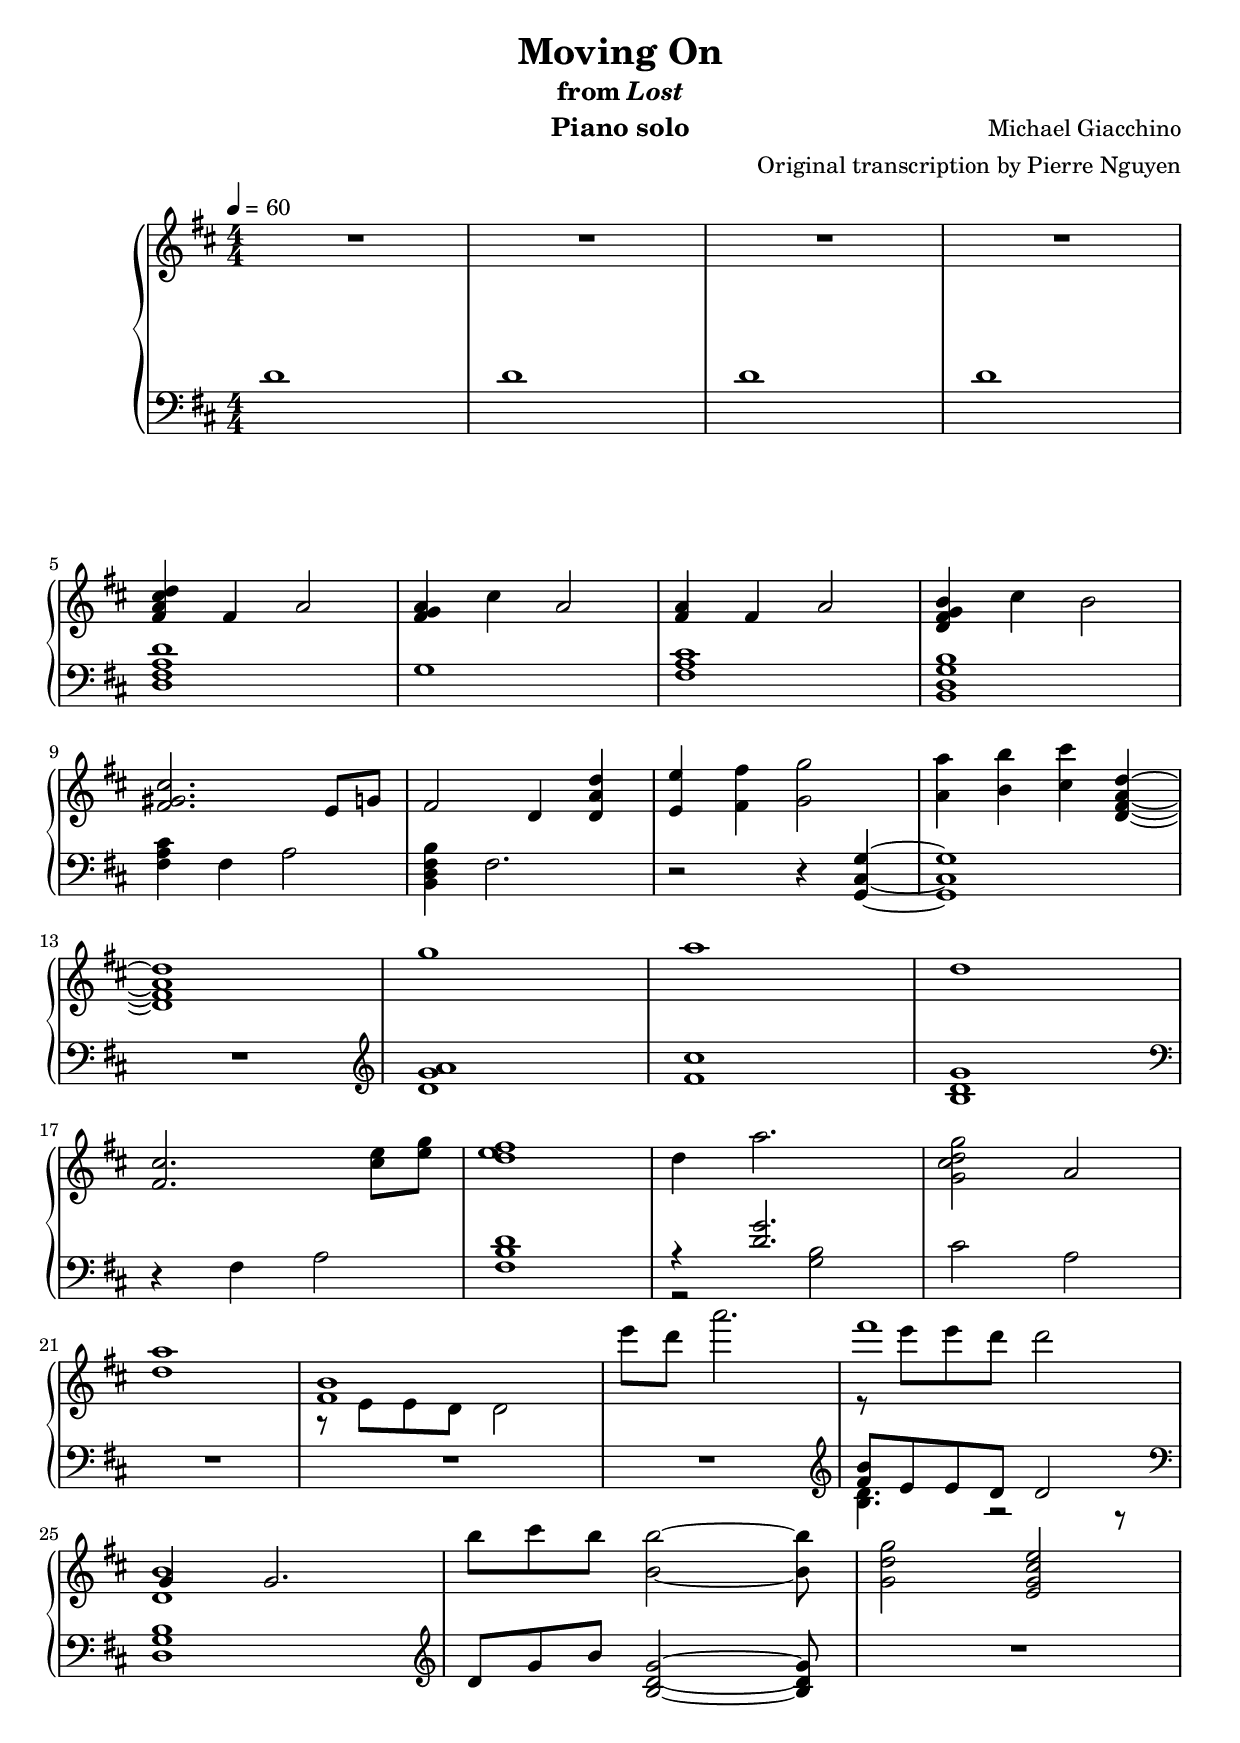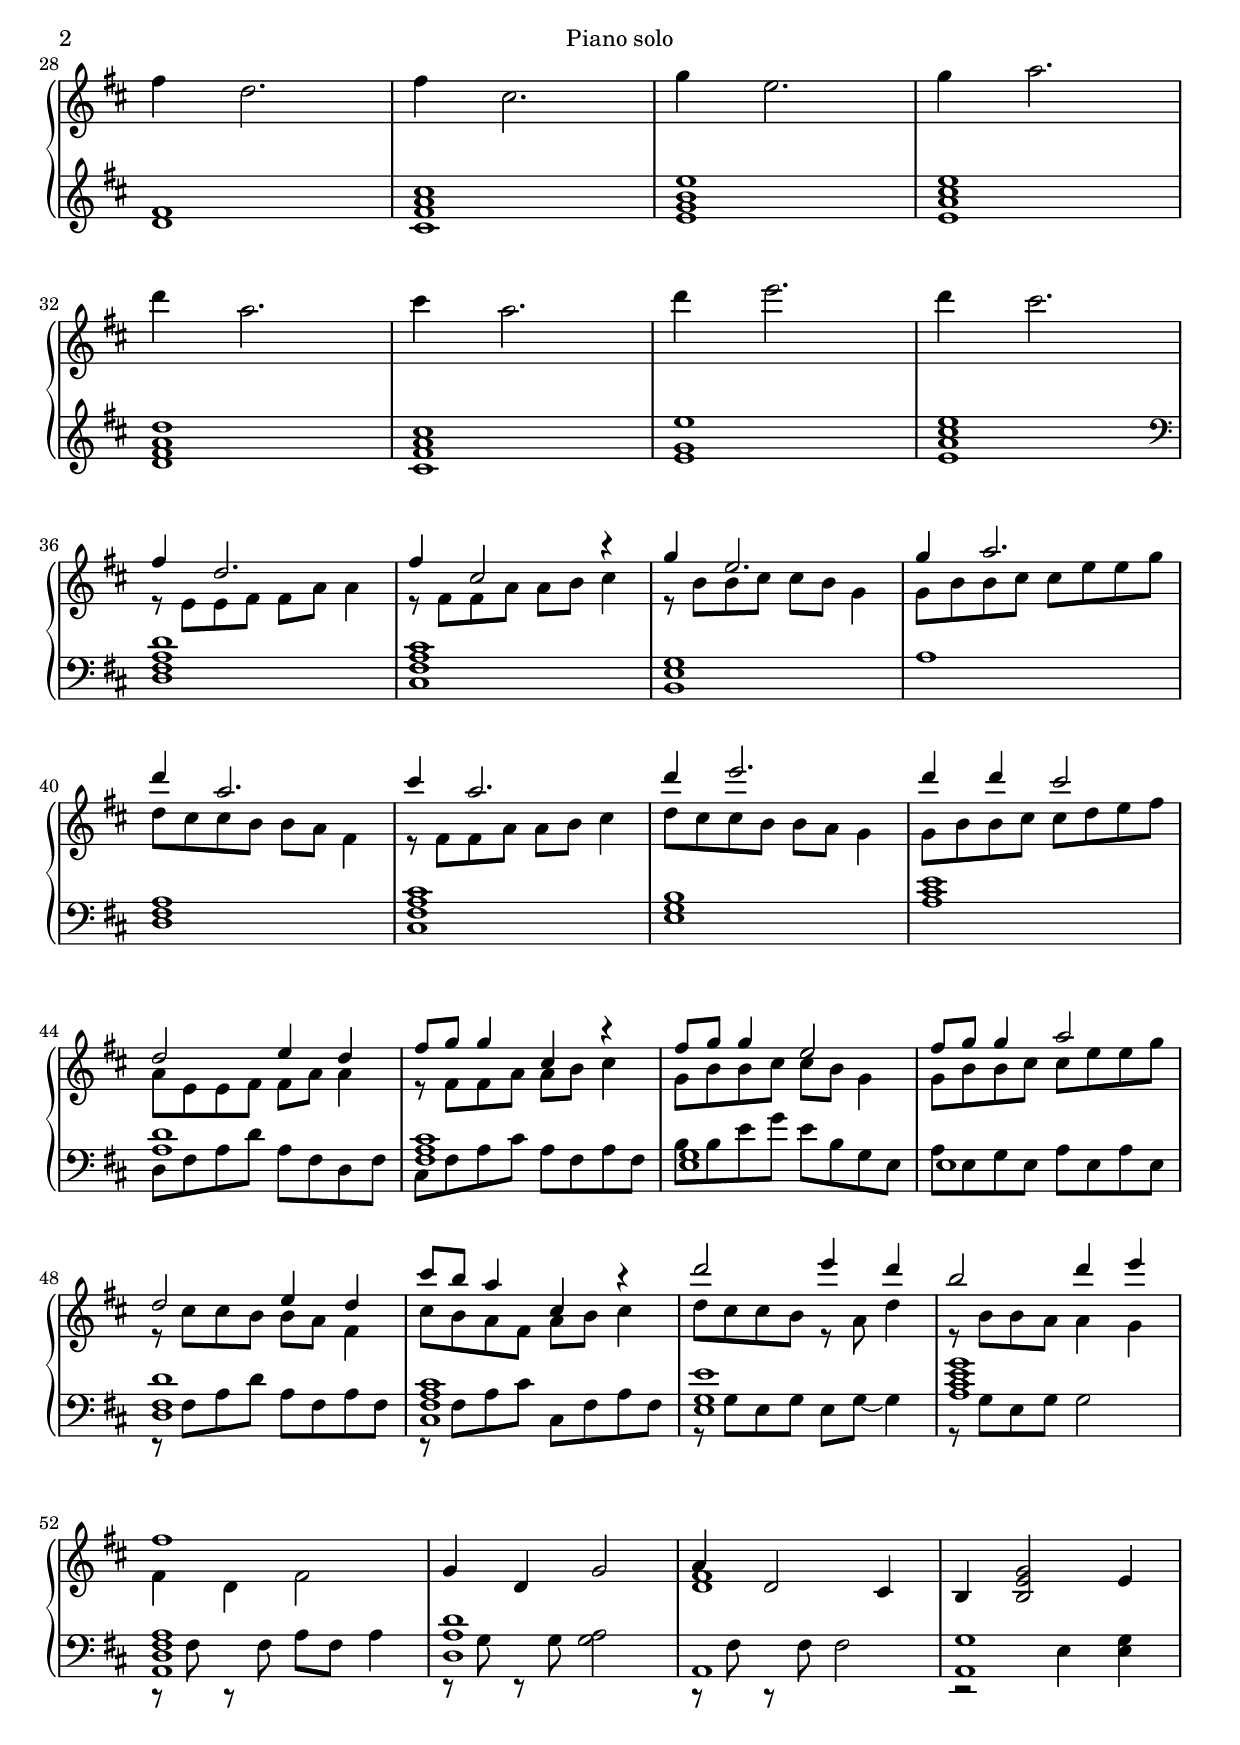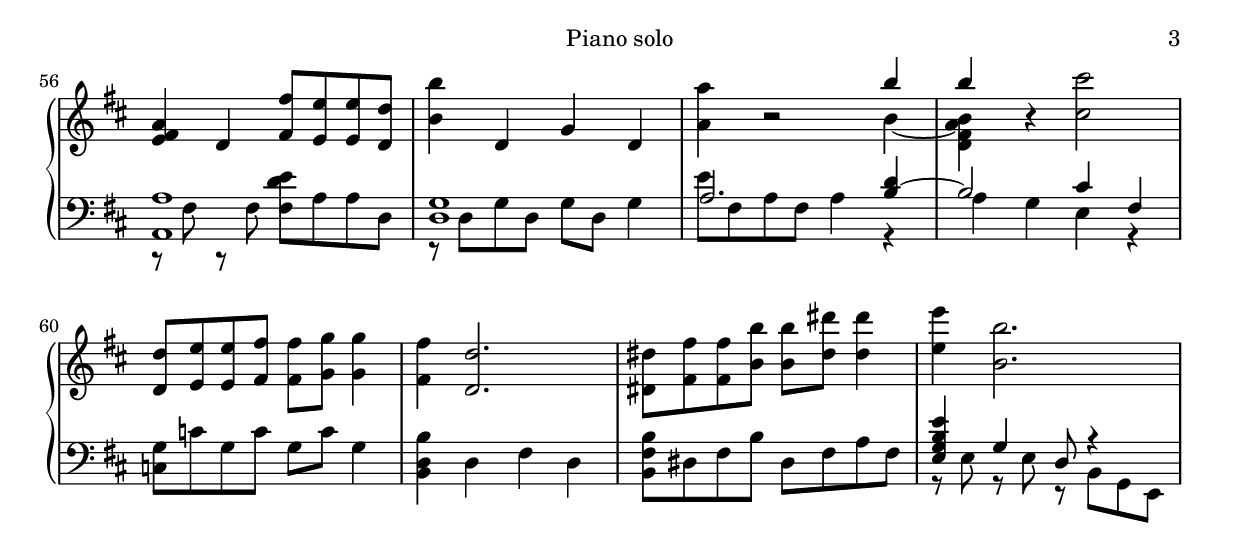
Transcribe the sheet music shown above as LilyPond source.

\version "2.12.2"

\header {
  title = "Moving On"
  subtitle = \markup { "from" \italic "Lost" }
  composer = "Michael Giacchino"
  instrument = "Piano solo"
  arranger = "Original transcription by Pierre Nguyen"
}

global = {
  \tempo 4 = 60
  \key d \major
  \time 4/4
  \numericTimeSignature
}

upper = \relative c' {
  \clef treble
  R1*4
  \break

  <fis a cis d>4 fis a2
  <fis g a>4 cis' a2
  <fis a>4 fis a2
  <d, fis g b>4 cis' b2
  \break

  <fis gis cis>2. e8 g
  fis2 d4 <d a' d>
  <e e'> <fis fis'> <g g'>2
  <a a'>4 <b b'> <cis cis'> <d, fis a d>~
  \break

  <d fis a d>1
  g'
  a
  d,
  \break

  <fis, cis'>2. <cis' e>8 <e g>
  <d e fis>1
  d4 a'2.
  <g, cis d g>2 a
  \break

  <d a'>1
  <<
    { <fis, b> }
  \\
    { r8 e e d d2 }
  >>
  e''8 d a'2.
  <<
    { fis1 }
  \\
    { r8 e e d d2 }
  >>
  \break

  <<
    { g,,4 g2. }
  \\
    { <d b'>1 }
  >>
  b''8 cis b <b, b'>2~ <b b'>8
  <g d' g>2 <e g cis e>
  \break

  fis'4 d2.
  fis4 cis2.
  g'4 e2.
  g4 a2.
  \break

  d4 a2.
  cis4 a2.
  d4 e2.
  d4 cis2.
  \break

  <<
    {
      fis,4 d2.
      fis4 cis2 r4
      g'4 e2.
      g4 a2.
      \break

      d4 a2.
      cis4 a2.
      d4 e2.
      d4 d cis2
      \break

      d,2 e4 d
      fis8 g g4 cis,4 r4
      fis8 g g4 e2
      fis8 g g4 a2
      \break

      d,2 e4 d
      cis'8 b a4 cis,4 r4
      d'2 e4 d
      b2 d4 e
      \break

      fis,1
    }
  \\
    {
      r8 e, e fis fis a a4
      r8 fis fis a a b cis4
      r8 b b cis cis b g4
      g8 b b cis cis e e g

      d cis cis b b a fis4
      r8 fis fis a a b cis4
      d8 cis cis b b a g4
      g8 b b cis cis d e fis

      a,8 e e fis fis a a4
      r8 fis fis a a b cis4
      g8 b b cis cis b g4
      g8 b b cis cis e e g

      r8 cis, cis b b a fis4
      cis'8 b a fis a b cis4
      d8 cis cis b r8 a d4
      r8 b b a a4 g

      fis d fis2
    }
  >>

  g4 d g2
  <<
    { a4 d,2 cis4 }
  \\
    { <d fis>1 }
  >>
  b4 <b e g>2 e4
  \break

  <e fis a>4 d <fis fis'>8 <e e'> <e e'> <d d'>
  <b' b'>4 d, g d
  <a' a'> r2
  <<
    {
      b'4 b4
    }
  \\
    {
      b,4~
      <d, fis a b>
    }
  >>
  r4 <cis' cis'>2
  \break

  <d, d'>8 <e e'> <e e'> <fis fis'> <fis fis'> <g g'> <g g'>4
  <fis fis'> <d d'>2.
  <dis dis'>8 <fis fis'> <fis fis'> <b b'> <b b'> <dis dis'> <dis dis'>4
  <e e'> <b b'>2.
  \break
}

lower = \relative c' {
  \clef bass
  d1
  d
  d
  d

  <d, fis a d>
  g1
  <fis a cis>
  <b, d g b>

  <fis' a cis>4 fis a2
  <b, d fis b>4 fis'2.
  r2 r4 <g, cis g'>~
  <g cis g'>1

  R1
  \clef treble
  <d'' g a>
  <fis cis'>
  <b, d g>
  \clef bass

  r4 fis a2
  <fis b d>1
  <<
    { r4 <d' g>2. }
  \\
    { r2 <g, b>2 }
  >>
  cis a

  R1*3
  \clef treble
  <<
    { <fis' b>8 e e d d2 }
  \\
    { <b d>4. r2 r8 }
  >>

  \clef bass
  <d, g b>1
  \clef treble
  d'8 g b <b, d g>2~ <b d g>8
  R1

  <d fis>1
  <cis fis a cis>
  <e g b e>
  <e a cis e>

  <d fis a d>
  <cis fis a cis>
  <e g e'>
  <e a cis e>
  \clef bass

  <d, fis a d>
  <cis fis a cis>
  <b e g>
  a'

  <d, fis a>
  <cis fis a cis>
  <e g b>
  <a cis e>

  <<
    {
      <a d>
      <fis a cis>
      <e g>
      e

      <d fis d'>
      <cis fis a cis>
      <e g e'>
      <a cis e g>

      <a, d fis a>
      <d a' d>
      a
      <a g'>

      <a a'>
      <d g>
      a'2. <b~ d>4
      b2 cis4 fis,
    }
  \\
    {
      d8 fis a d a fis d fis
      cis fis a cis a fis a fis
      b b e g e b g e
      a e g e a e a e

      r8 fis a d a fis a fis
      r8 fis a cis cis, fis a fis
      r8 g e g e g~ g4 % XXX
      r8 g e g g2

      r8 fis r8 fis a fis a4
      r8 g r8 g <g a>2
      r8 fis r8 fis fis2
      r2 e4 <e g>

      r8 fis8 r8 fis <fis d' e> a a d,
      r8 d g d g d g4
      e'8 fis, a fis a4 r4
      a g e r4
    }
  >>

  <c g'>8 c' g c g c g4
  <b, d b'> d fis d
  <b fis' b>8 dis fis b dis, fis a fis
  <<
    {
      <e g b e>4 g d8 r4
    }
  \\
    {
      r8 e r8 e r8 b g e
    }
  >>
}

dynamics = {
}

pedal = {
}

\score {
  \new PianoStaff = "PianoStaff_pf" <<
    \new Staff = "Staff_pfUpper" << \global \upper >>
    \new Dynamics = "Dynamics_pf" \dynamics
    \new Staff = "Staff_pfLower" << \global \lower >>
    \new Dynamics = "pedal" \pedal
  >>

  \layout {
    % define Dynamics context
    \context {
      \type "Engraver_group"
      \name Dynamics
      \alias Voice
      \consists "Output_property_engraver"
      \consists "Piano_pedal_engraver"
      \consists "Script_engraver"
      \consists "New_dynamic_engraver"
      \consists "Dynamic_align_engraver"
      \consists "Text_engraver"
      \consists "Skip_event_swallow_translator"
      \consists "Axis_group_engraver"

      pedalSustainStrings = #'("Ped." "*Ped." "*")
      pedalUnaCordaStrings = #'("una corda" "" "tre corde")
      \override DynamicLineSpanner #'Y-offset = #0
      \override TextScript #'font-shape = #'italic
      \override VerticalAxisGroup #'minimum-Y-extent = #'(-1 . 1)
    }
    % modify PianoStaff context to accept Dynamics context
    \context {
      \PianoStaff
      \accepts Dynamics
    }
  }
}

\score {
  \unfoldRepeats {
    \new PianoStaff = "PianoStaff_pf" <<
      \new Staff = "Staff_pfUpper" << \global \upper \dynamics \pedal >>
      \new Staff = "Staff_pfLower" << \global \lower \dynamics \pedal >>
    >>
  }
  \midi {
    % the following is a workaround to prevent multiple voices from being
    % lumped into the same channel, which would inhibit overlapping notes
    \context {
      \Staff \remove "Staff_performer"
    }
    \context {
      \Voice \consists "Staff_performer"
    }
  }
}
